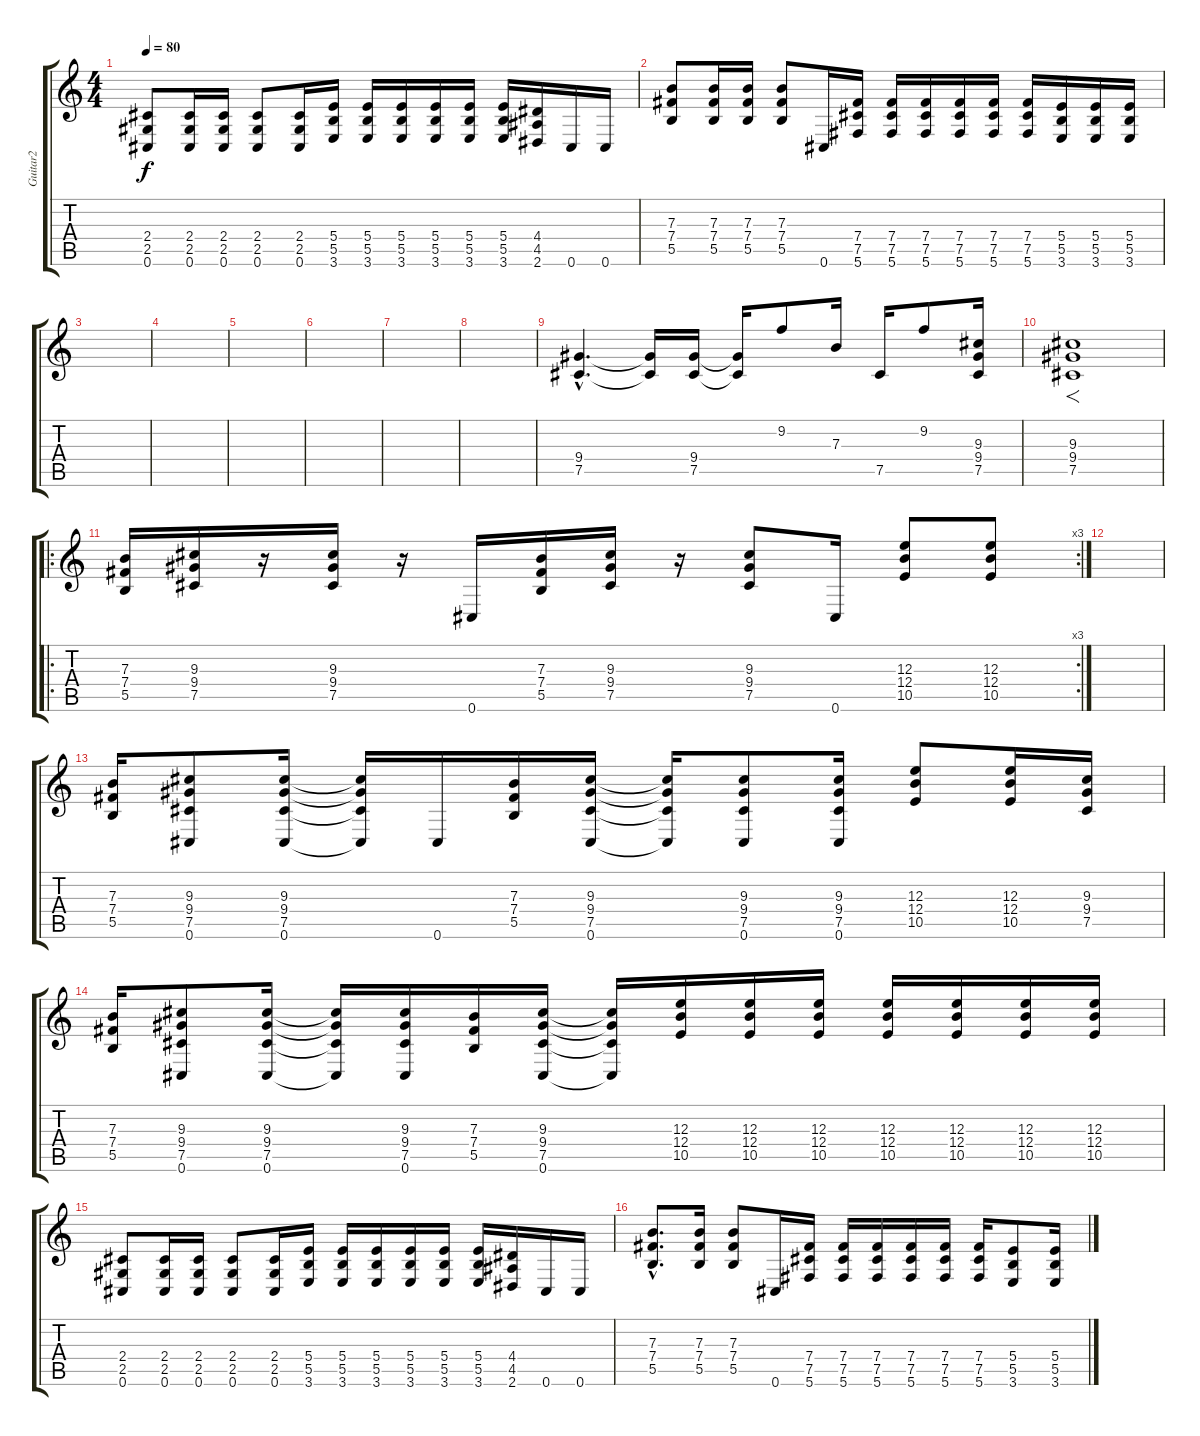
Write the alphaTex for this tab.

\track ("Guitar2" "Guitar2") {instrument overdrivenguitar}
\staff {score tabs}
\tuning (Db4 Ab3 E3 B2 Gb2 Db2) {hide}
\ts (4 4)
\tempo 80
\clef g2
\ks c
(2.4 2.5 0.6).8{dy f} (2.4 2.5 0.6).16 (2.4 2.5 0.6).16 (2.4 2.5 0.6).8 (2.4 2.5 0.6).16 (5.4 5.5 3.6).16 (5.4 5.5 3.6).16 (5.4 5.5 3.6).16 (5.4 5.5 3.6).16 (5.4 5.5 3.6).16 (5.4 5.5 3.6).16 (4.4 4.5 2.6).16 0.6.16 0.6.16 |
(7.3 7.4 5.5).8 (7.3 7.4 5.5).16 (7.3 7.4 5.5).16 (7.3 7.4 5.5).8 0.6.16 (7.4 7.5 5.6).16 (7.4 7.5 5.6).16 (7.4 7.5 5.6).16 (7.4 7.5 5.6).16 (7.4 7.5 5.6).16 (7.4 7.5 5.6).16 (5.4 5.5 3.6).16 (5.4 5.5 3.6).16 (5.4 5.5 3.6).16 |
|
|
|
|
|
|
(9.4{hac} 7.5{hac}).4{d} (9.4{t} 7.5{t}).16 (9.4 7.5).16 (9.4{t} 7.5{t}).16 9.2.8 7.3.16 7.5.16 9.2.8 (9.3 9.4 7.5).16 |
(9.3 9.4 7.5).1{f} |
\ro
\rc 3
(7.3 7.4 5.5).16 (9.3 9.4 7.5).16 r.16 (9.3 9.4 7.5).16 r.16 0.6.16 (7.3 7.4 5.5).16 (9.3 9.4 7.5).16 r.16 (9.3 9.4 7.5).8 0.6.16 (12.3 12.4 10.5).8 (12.3 12.4 10.5).8 |
|
(7.3 7.4 5.5).16 (9.3 9.4 7.5 0.6).8 (9.3 9.4 7.5 0.6).16 (9.3{t} 9.4{t} 7.5{t} 0.6{t}).16 0.6.16 (7.3 7.4 5.5).16 (9.3 9.4 7.5 0.6).16 (9.3{t} 9.4{t} 7.5{t} 0.6{t}).16 (9.3 9.4 7.5 0.6).8 (9.3 9.4 7.5 0.6).16 (12.3 12.4 10.5).8 (12.3 12.4 10.5).16 (9.3 9.4 7.5).16 |
(7.3 7.4 5.5).16 (9.3 9.4 7.5 0.6).8 (9.3 9.4 7.5 0.6).16 (9.3{t} 9.4{t} 7.5{t} 0.6{t}).16 (9.3 9.4 7.5 0.6).16 (7.3 7.4 5.5).16 (9.3 9.4 7.5 0.6).16 (9.3{t} 9.4{t} 7.5{t} 0.6{t}).16 (12.3 12.4 10.5).16 (12.3 12.4 10.5).16 (12.3 12.4 10.5).16 (12.3 12.4 10.5).16 (12.3 12.4 10.5).16 (12.3 12.4 10.5).16 (12.3 12.4 10.5).16 |
(2.4 2.5 0.6).8 (2.4 2.5 0.6).16 (2.4 2.5 0.6).16 (2.4 2.5 0.6).8 (2.4 2.5 0.6).16 (5.4 5.5 3.6).16 (5.4 5.5 3.6).16 (5.4 5.5 3.6).16 (5.4 5.5 3.6).16 (5.4 5.5 3.6).16 (5.4 5.5 3.6).16 (4.4 4.5 2.6).16 0.6.16 0.6.16 |
(7.3{hac} 7.4{hac} 5.5{hac}).8{d} (7.3 7.4 5.5).16 (7.3 7.4 5.5).8 0.6.16 (7.4 7.5 5.6).16 (7.4 7.5 5.6).16 (7.4 7.5 5.6).16 (7.4 7.5 5.6).16 (7.4 7.5 5.6).16 (7.4 7.5 5.6).16 (5.4 5.5 3.6).8 (5.4 5.5 3.6).16
